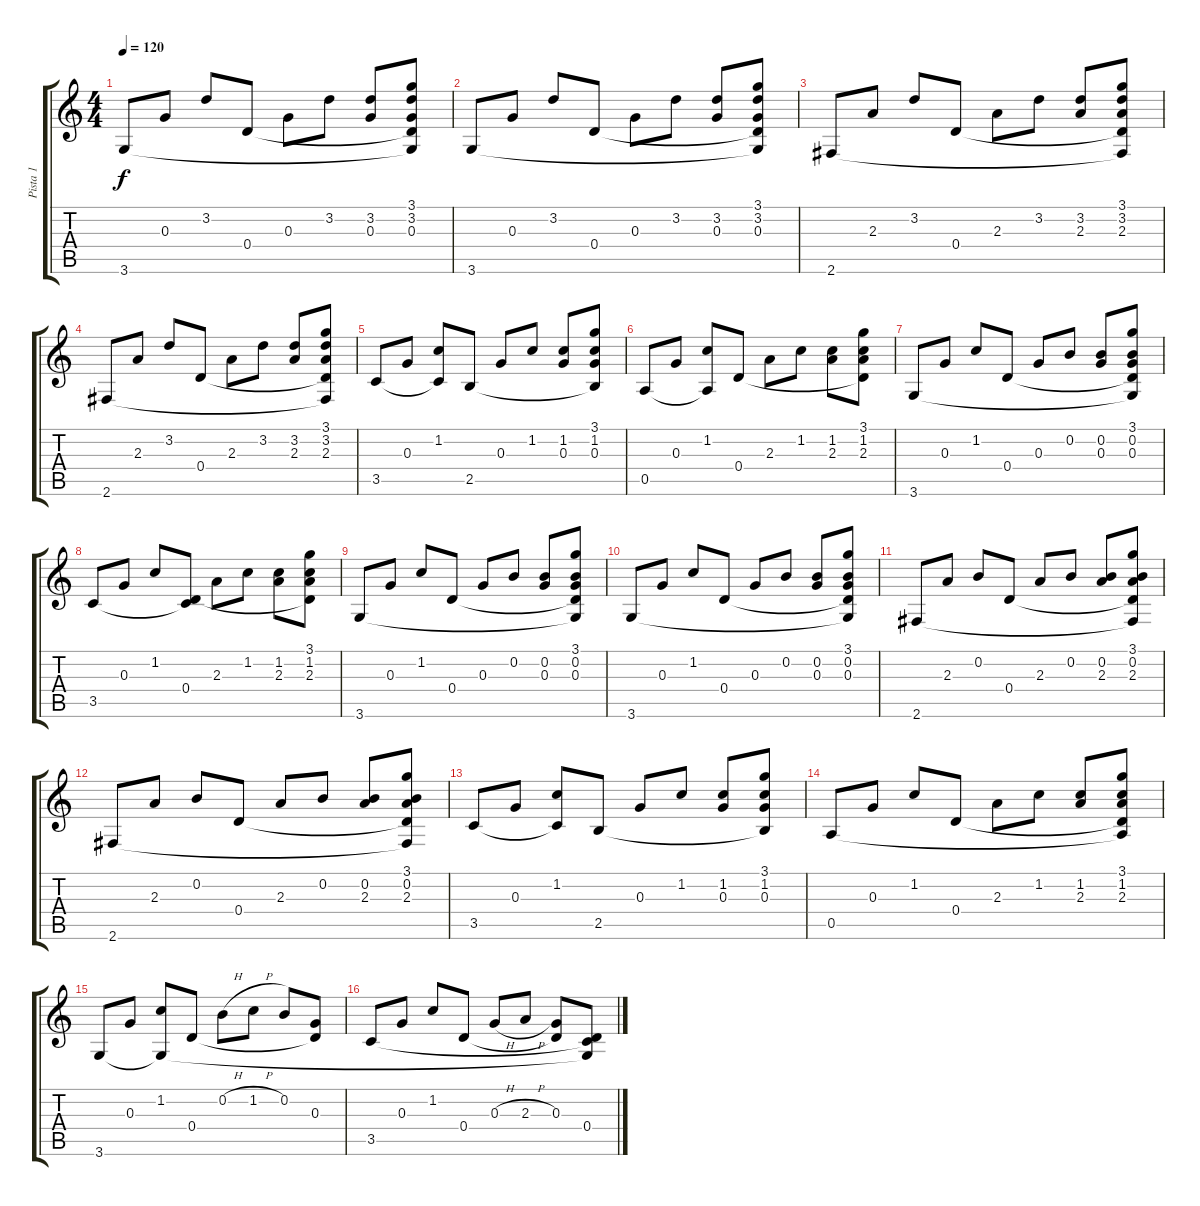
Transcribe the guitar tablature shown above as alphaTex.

\track ("Pista 1" "Pista 1") {instrument acousticguitarnylon}
\staff {score tabs}
\tuning (E4 B3 G3 D3 A2 E2) {hide}
\ts (4 4)
\tempo 120
\clef g2
\ks c
3.6.8{dy f instrument acousticguitarnylon} 0.3.8 3.2.8 0.4.8 0.3.8 3.2.8 (3.2 0.3).8 (3.1 3.2 0.3 0.4{t} 3.6{t}).8 |
3.6.8 0.3.8 3.2.8 0.4.8 0.3.8 3.2.8 (3.2 0.3).8 (3.1 3.2 0.3 0.4{t} 3.6{t}).8 |
2.6.8 2.3.8 3.2.8 0.4.8 2.3.8 3.2.8 (3.2 2.3).8 (3.1 3.2 2.3 0.4{t} 2.6{t}).8 |
2.6.8 2.3.8 3.2.8 0.4.8 2.3.8 3.2.8 (3.2 2.3).8 (3.1 3.2 2.3 0.4{t} 2.6{t}).8 |
3.5.8 0.3.8 (1.2 3.5{t}).8 2.5.8 0.3.8 1.2.8 (1.2 0.3).8 (3.1 1.2 0.3 2.5{t}).8 |
0.5.8 0.3.8 (1.2 0.5{t}).8 0.4.8 2.3.8 1.2.8 (1.2 2.3).8 (3.1 1.2 2.3 0.4{t}).8 |
3.6.8 0.3.8 1.2.8 0.4.8 0.3.8 0.2.8 (0.2 0.3).8 (3.1 0.2 0.3 0.4{t} 3.6{t}).8 |
3.5.8 0.3.8 1.2.8 (0.4 3.5{t}).8 2.3.8 1.2.8 (1.2 2.3).8 (3.1 1.2 2.3 0.4{t}).8 |
3.6.8 0.3.8 1.2.8 0.4.8 0.3.8 0.2.8 (0.2 0.3).8 (3.1 0.2 0.3 0.4{t} 3.6{t}).8 |
3.6.8 0.3.8 1.2.8 0.4.8 0.3.8 0.2.8 (0.2 0.3).8 (3.1 0.2 0.3 0.4{t} 3.6{t}).8 |
2.6.8 2.3.8 0.2.8 0.4.8 2.3.8 0.2.8 (0.2 2.3).8 (3.1 0.2 2.3 0.4{t} 2.6{t}).8 |
2.6.8 2.3.8 0.2.8 0.4.8 2.3.8 0.2.8 (0.2 2.3).8 (3.1 0.2 2.3 0.4{t} 2.6{t}).8 |
3.5.8 0.3.8 (1.2 3.5{t}).8 2.5.8 0.3.8 1.2.8 (1.2 0.3).8 (3.1 1.2 0.3 2.5{t}).8 |
0.5.8 0.3.8 1.2.8 0.4.8 2.3.8 1.2.8 (1.2 2.3).8 (3.1 1.2 2.3 0.4{t} 0.5{t}).8 |
3.6.8 0.3.8 (1.2 3.6{t}).8 0.4.8 0.2{h}.8 1.2{h}.8 0.2.8 (0.3 0.4{t}).8 |
3.5.8 0.3.8 1.2.8 0.4.8 0.3{h}.8 2.3{h}.8 (0.3 0.4{t}).8 (0.4 3.5{t} 3.6{t}).8
